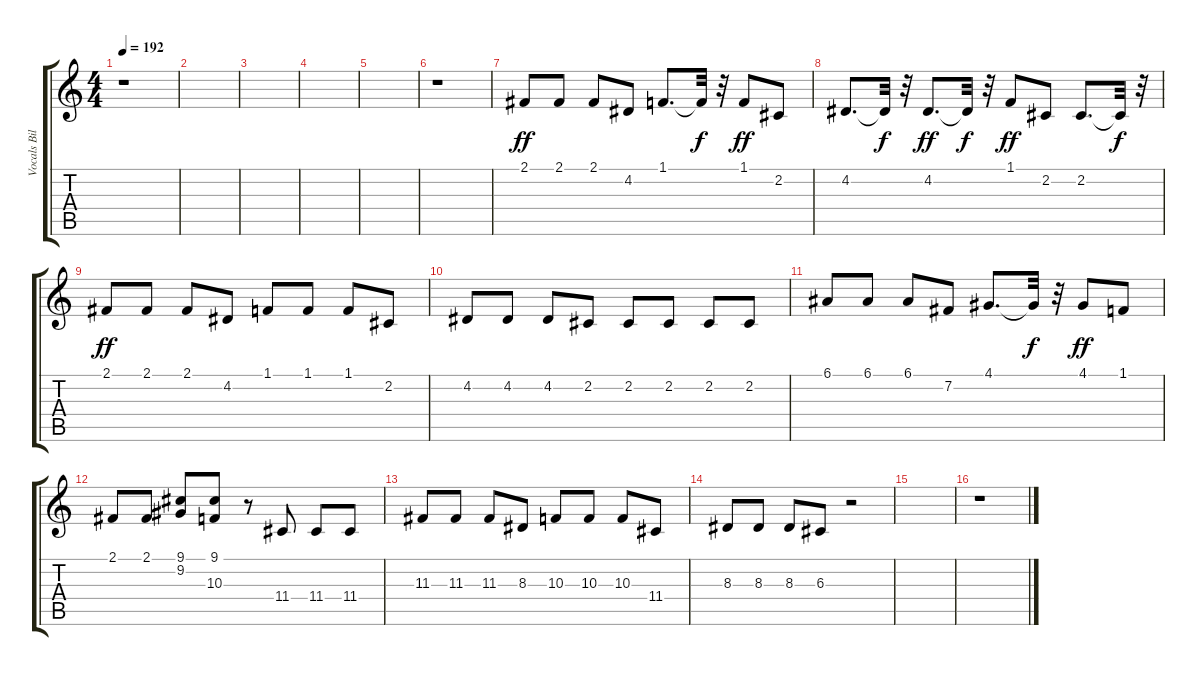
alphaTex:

\track ("Vocals Billie Joe/Mike Dirnt " "Vocals Bil") {solo instrument tenorsax}
\staff {score tabs}
\tuning (E4 B3 G3 D3 A2 E2) {hide}
\ts (4 4)
\tempo 192
\clef g2
\ks c
r.1{dy f} |
|
|
|
|
r.1 |
2.1.8{dy ff} 2.1.8 2.1.8 4.2.8 1.1.8{d} 1.1{t}.32{dy f} r.32 1.1.8{dy ff} 2.2.8 |
4.2.8{d} 4.2{t}.32{dy f} r.32 4.2.8{d dy ff} 4.2{t}.32{dy f} r.32 1.1.8{dy ff} 2.2.8 2.2.8{d} 2.2{t}.32{dy f} r.32 |
2.1.8{dy ff} 2.1.8 2.1.8 4.2.8 1.1.8 1.1.8 1.1.8 2.2.8 |
4.2.8 4.2.8 4.2.8 2.2.8 2.2.8 2.2.8 2.2.8 2.2.8 |
6.1.8 6.1.8 6.1.8 7.2.8 4.1.8{d} 4.1{t}.32{dy f} r.32 4.1.8{dy ff} 1.1.8 |
2.1.8 2.1.8 (9.1 9.2).8 (9.1 10.3).8 r.8 11.4.8 11.4.8 11.4.8 |
11.3.8 11.3.8 11.3.8 8.3.8 10.3.8 10.3.8 10.3.8 11.4.8 |
8.3.8 8.3.8 8.3.8 6.3.8 r.2 |
|
r.1
